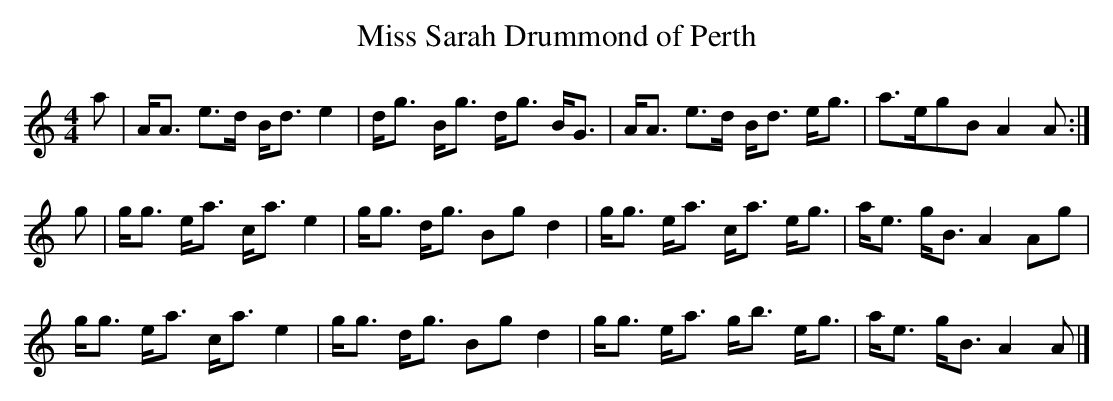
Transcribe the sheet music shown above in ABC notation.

X:1
T:Miss Sarah Drummond of Perth
M:4/4
L:1/8
K:Am
a | A<A e>d B<d e2 | d<g B<g d<g B<G | A<A e>d B<d e<g | a>egB A2 A :|
g | g<g e<a c<a e2 | g<g d<g Bg d2 | g<g e<a c<a e<g | a<e g<B A2 Ag |
g<g e<a c<a e2 | g<g d<g Bg d2 | g<g e<a g<b e<g | a<e g<B A2 A |]
